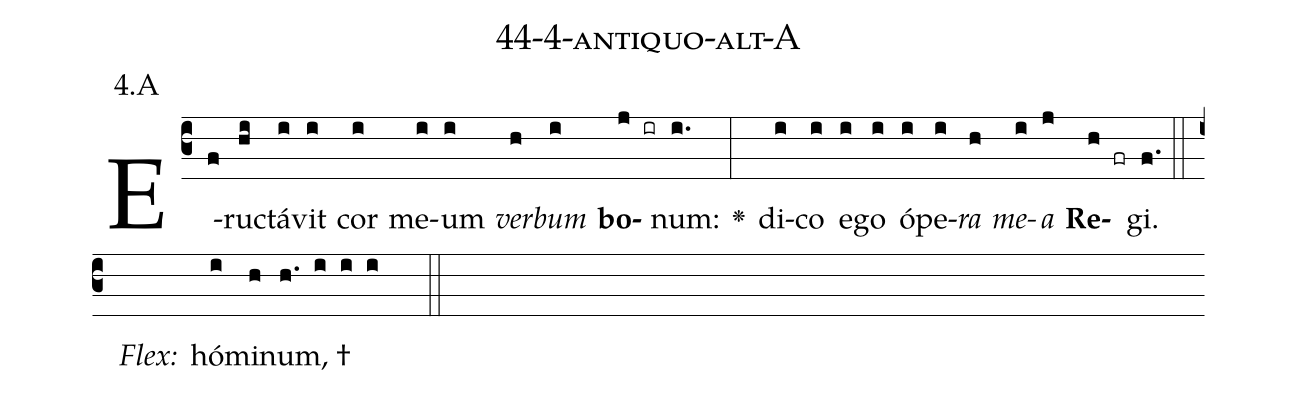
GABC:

name: 44-4-antiquo-alt-A;
annotation: 4.A;
%%
(c3)E(f)ruc(hi)tá(i)vit(i) cor(i) me(i)um(i) <i>ver</i>(h)<i>bum</i>(i) <b>bo</b>(j ir)num:(i.) <v>\greheightstar</v>(:) di(i)co(i) e(i)go(i) ó(i)pe(i)<i>ra</i>(h) <i>me</i>(i)<i>a</i>(j) <b>Re</b>(h fr)gi.(f.) (::)
<i>Flex:</i>()  hó(i)mi(h)num, †(h. i i i  ::)

%E(i) u(h) o(i) u(j) a(h) e.(f.) (::)
